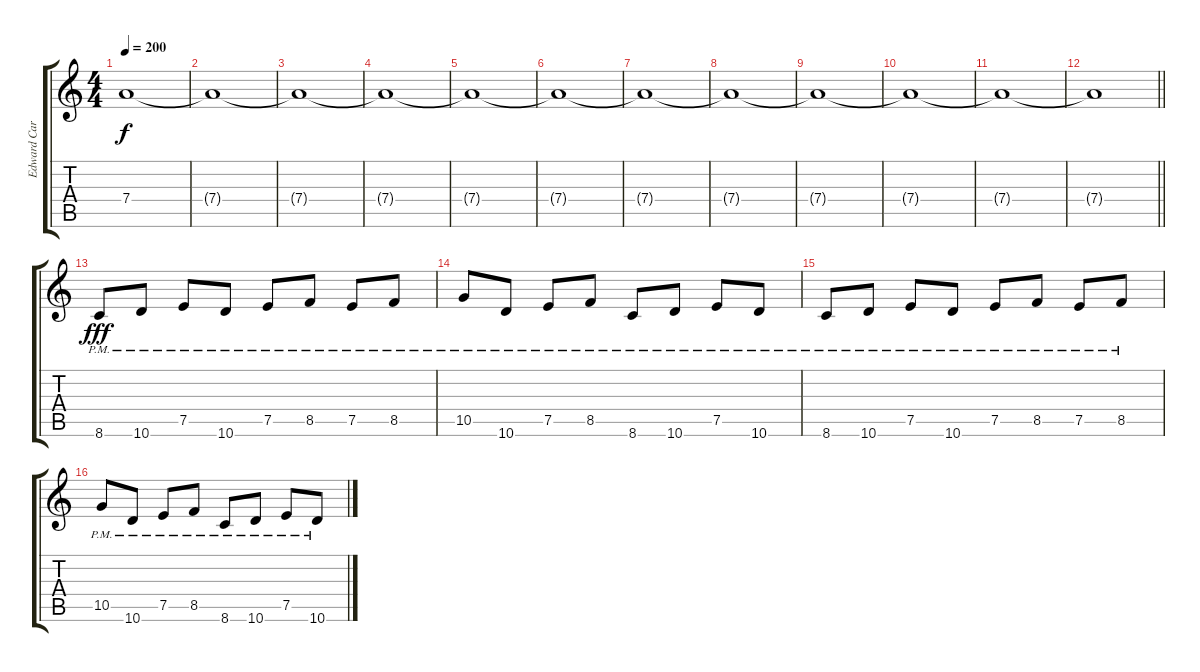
\track ("Edward Carlson" "Edward Car") {instrument overdrivenguitar}
\staff {score tabs}
\tuning (E4 B3 G3 D3 A2 E2) {hide}
\ts (4 4)
\tempo 200
\clef g2
\ks c
7.4{t}.1{dy f} |
7.4{t}.1 |
7.4{t}.1 |
7.4{t}.1 |
7.4{t}.1 |
7.4{t}.1 |
7.4{t}.1 |
7.4{t}.1 |
7.4{t}.1 |
7.4{t}.1 |
7.4{t}.1 |
\barLineRight lightlight
7.4{t}.1 |
8.6{pm}.8{dy fff} 10.6{pm}.8 7.5{pm}.8 10.6{pm}.8 7.5{pm}.8 8.5{pm}.8 7.5{pm}.8 8.5{pm}.8 |
10.5{pm}.8 10.6{pm}.8 7.5{pm}.8 8.5{pm}.8 8.6{pm}.8 10.6{pm}.8 7.5{pm}.8 10.6{pm}.8 |
8.6{pm}.8 10.6{pm}.8 7.5{pm}.8 10.6{pm}.8 7.5{pm}.8 8.5{pm}.8 7.5{pm}.8 8.5{pm}.8 |
10.5{pm}.8 10.6{pm}.8 7.5{pm}.8 8.5{pm}.8 8.6{pm}.8 10.6{pm}.8 7.5{pm}.8 10.6{pm}.8
